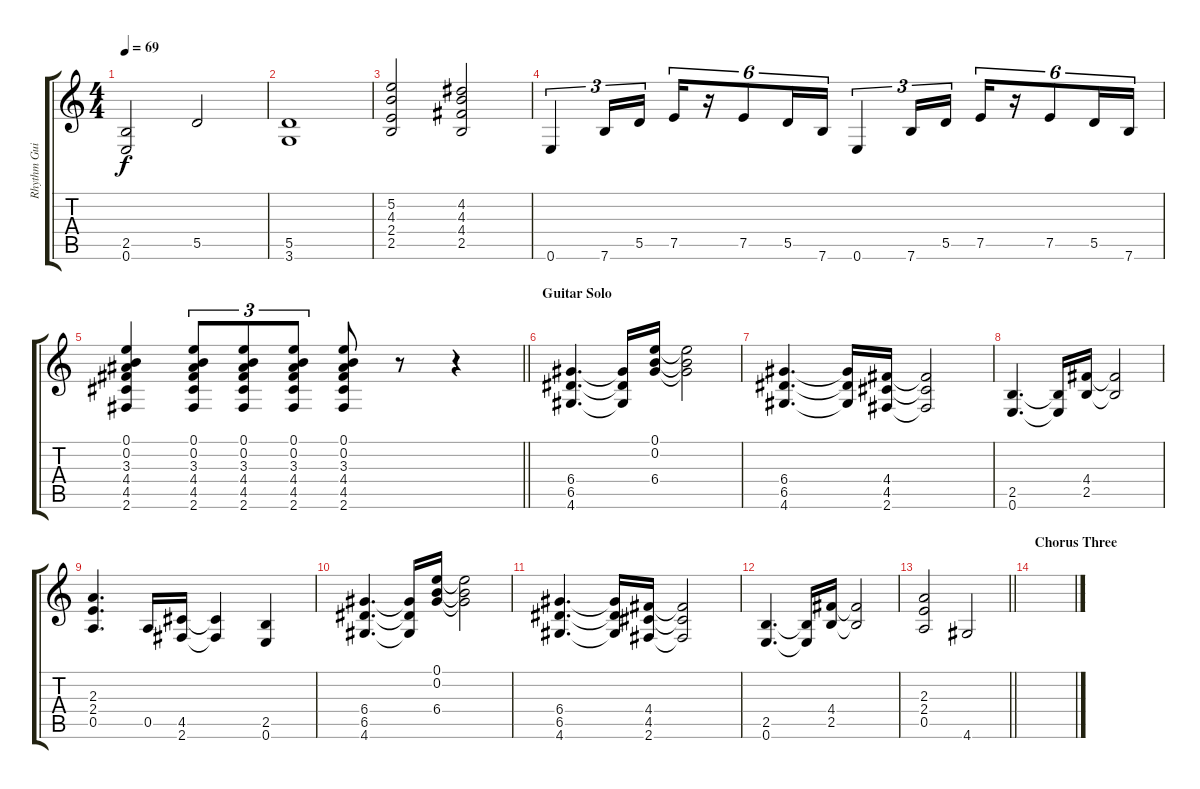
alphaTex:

\track ("Rhythm Guitar" "Rhythm Gui") {instrument distortionguitar}
\staff {score tabs}
\tuning (E4 B3 G3 D3 A2 E2) {hide}
\ts (4 4)
\tempo 69
\clef g2
\ks c
(2.5 0.6).2{dy f} 5.5.2 |
(5.5 3.6).1 |
(5.2 4.3 2.4 2.5).2 (4.2 4.3 4.4 2.5).2 |
0.6.4{tu (3 2)} 7.6.16{tu (3 2)} 5.5.16{tu (3 2)} 7.5.16{tu (6 4)} r.16{tu (6 4)} 7.5.8{tu (6 4)} 5.5.16{tu (6 4)} 7.6.16{tu (6 4)} 0.6.4{tu (3 2)} 7.6.16{tu (3 2)} 5.5.16{tu (3 2)} 7.5.16{tu (6 4)} r.16{tu (6 4)} 7.5.8{tu (6 4)} 5.5.16{tu (6 4)} 7.6.16{tu (6 4)} |
\barLineRight lightlight
(0.1 0.2 3.3 4.4 4.5 2.6).4 (0.1 0.2 3.3 4.4 4.5 2.6).8{tu (3 2)} (0.1 0.2 3.3 4.4 4.5 2.6).8{tu (3 2)} (0.1 0.2 3.3 4.4 4.5 2.6).8{tu (3 2)} (0.1 0.2 3.3 4.4 4.5 2.6).8 r.8 r.4 |
\section ("" "Guitar Solo")
(6.4 6.5 4.6).4{d} (6.4{t} 6.5{t} 4.6{t}).16 (0.1 0.2 6.4).16 (0.1{t} 0.2{t} 6.4{t}).2 |
(6.4 6.5 4.6).4{d} (6.4{t} 6.5{t} 4.6{t}).16 (4.4 4.5 2.6).16 (4.4{t} 4.5{t} 2.6{t}).2 |
(2.5 0.6).4{d} (2.5{t} 0.6{t}).16 (4.4 2.5).16 (4.4{t} 2.5{t}).2 |
(2.3 2.4 0.5).4{d} 0.5.16 (4.5 2.6).16 (4.5{t} 2.6{t}).4 (2.5 0.6).4 |
(6.4 6.5 4.6).4{d} (6.4{t} 6.5{t} 4.6{t}).16 (0.1 0.2 6.4).16 (0.1{t} 0.2{t} 6.4{t}).2 |
(6.4 6.5 4.6).4{d} (6.4{t} 6.5{t} 4.6{t}).16 (4.4 4.5 2.6).16 (4.4{t} 4.5{t} 2.6{t}).2 |
(2.5 0.6).4{d} (2.5{t} 0.6{t}).16 (4.4 2.5).16 (4.4{t} 2.5{t}).2 |
\barLineRight lightlight
(2.3 2.4 0.5).2 4.6.2 |
\section ("" "Chorus Three")
